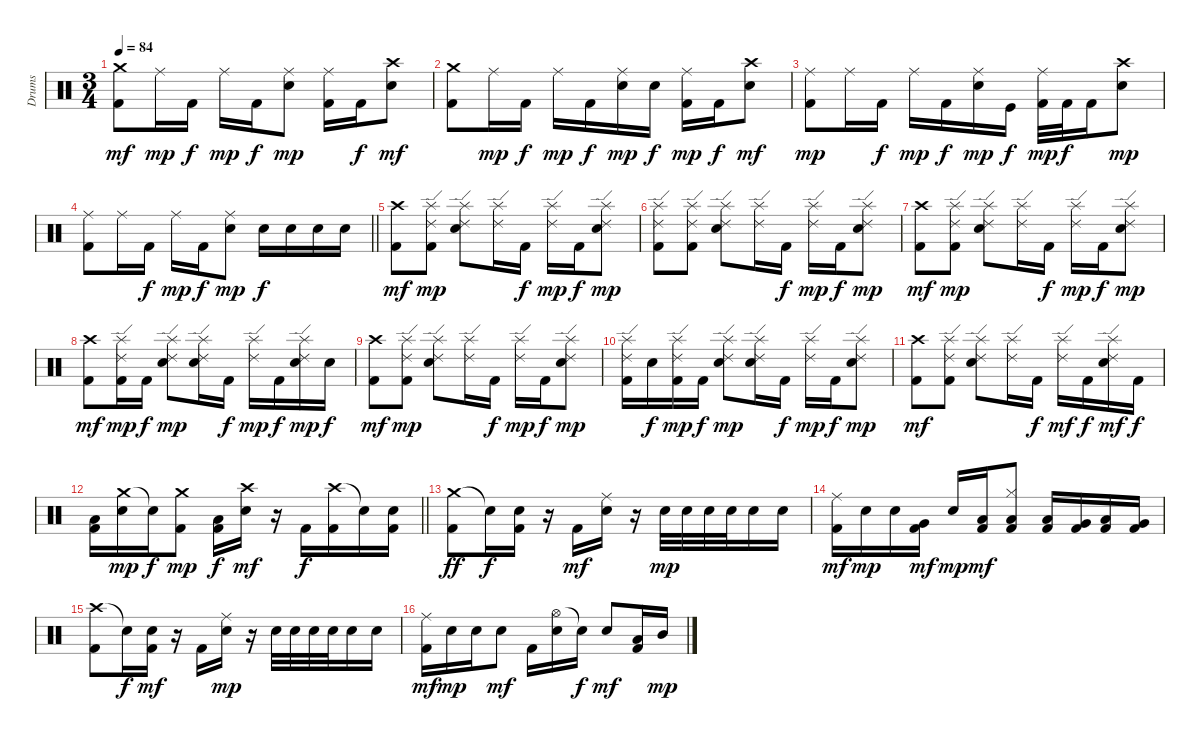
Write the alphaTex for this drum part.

\track ("Drums" "Drums") {instrument percussion}
\staff {score}
\articulation defaults
\ts (3 4)
\tempo 84
\clef neutral
\ks c
("Crash medium (hit)" "Kick (hit) 2").8{dy mf} "Ride (middle)".16{dy mp} "Kick (hit) 2".16{dy f} "Ride (middle)".16{dy mp} "Kick (hit) 2".16{dy f} ("Ride (middle)" "Snare (hit) 2").8{dy mp} ("Ride (middle)" "Kick (hit) 2").16 "Kick (hit) 2".16{dy f} ("Crash high (hit)" "Snare (hit) 2").8{dy mf} |
("Crash medium (hit)" "Kick (hit) 2").8 "Ride (middle)".16{dy mp} "Kick (hit) 2".16{dy f} "Ride (middle)".16{dy mp} "Kick (hit) 2".16{dy f} ("Ride (middle)" "Snare (hit) 2").16{dy mp} "Snare (hit) 2".16{dy f} ("Ride (middle)" "Kick (hit) 2").16{dy mp} "Kick (hit) 2".16{dy f} ("Crash high (hit)" "Snare (hit) 2").8{dy mf} |
("Ride (middle)" "Kick (hit) 2").8{dy mp} "Ride (middle)".16 "Kick (hit) 2".16{dy f} "Ride (middle)".16{dy mp} "Kick (hit) 2".16{dy f} ("Ride (middle)" "Snare (hit) 2").16{dy mp} "Kick (hit)".16{dy f} ("Ride (middle)" "Kick (hit) 2").32{dy mp} "Kick (hit) 2".32{dy f} "Kick (hit) 2".16 ("Crash high (hit)" "Snare (hit) 2").8{dy mp} |
\barLineRight lightlight
("Ride (middle)" "Kick (hit) 2").8 "Ride (middle)".16 "Kick (hit) 2".16{dy f} "Ride (middle)".16{dy mp} "Kick (hit) 2".16{dy f} ("Ride (middle)" "Snare (hit) 2").8{dy mp} "Snare (hit) 2".16{dy f} "Snare (hit) 2".16 "Snare (hit) 2".16 "Snare (hit) 2".16 |
\section ("" "")
("Crash high (hit)" "Kick (hit) 2").8{dy mf} ("Ride (edge) 2" "Splash (hit)" "Kick (hit) 2").8{dy mp} ("Ride (edge) 2" "Splash (hit)" "Snare (hit) 2").8 ("Ride (edge) 2" "Splash (hit)").16 "Kick (hit) 2".16{dy f} ("Ride (edge) 2" "Splash (hit)").16{dy mp} "Kick (hit) 2".16{dy f} ("Ride (edge) 2" "Splash (hit)" "Snare (hit) 2").8{dy mp} |
("Ride (edge) 2" "Splash (hit)" "Kick (hit) 2").8 ("Ride (edge) 2" "Splash (hit)" "Kick (hit) 2").8 ("Ride (edge) 2" "Splash (hit)" "Snare (hit) 2").8 ("Ride (edge) 2" "Splash (hit)").16 "Kick (hit) 2".16{dy f} ("Ride (edge) 2" "Splash (hit)").16{dy mp} "Kick (hit) 2".16{dy f} ("Ride (edge) 2" "Splash (hit)" "Snare (hit) 2").8{dy mp} |
("Crash high (hit)" "Kick (hit) 2").8{dy mf} ("Ride (edge) 2" "Splash (hit)" "Kick (hit) 2").8{dy mp} ("Ride (edge) 2" "Splash (hit)" "Snare (hit) 2").8 ("Ride (edge) 2" "Splash (hit)").16 "Kick (hit) 2".16{dy f} ("Ride (edge) 2" "Splash (hit)").16{dy mp} "Kick (hit) 2".16{dy f} ("Ride (edge) 2" "Splash (hit)" "Snare (hit) 2").8{dy mp} |
("Crash high (hit)" "Kick (hit) 2").8{dy mf} ("Ride (edge) 2" "Splash (hit)" "Kick (hit) 2").16{dy mp} "Kick (hit) 2".16{dy f} ("Ride (edge) 2" "Splash (hit)" "Snare (hit) 2").8{dy mp} ("Ride (edge) 2" "Splash (hit)" "Snare (hit) 2").16 "Kick (hit) 2".16{dy f} ("Ride (edge) 2" "Splash (hit)").16{dy mp} "Kick (hit) 2".16{dy f} ("Ride (edge) 2" "Splash (hit)" "Snare (hit) 2").16{dy mp} "Snare (hit) 2".16{dy f} |
("Crash high (hit)" "Kick (hit) 2").8{dy mf} ("Ride (edge) 2" "Splash (hit)" "Kick (hit) 2").8{dy mp} ("Ride (edge) 2" "Splash (hit)" "Snare (hit) 2").8 ("Ride (edge) 2" "Splash (hit)").16 "Kick (hit) 2".16{dy f} ("Ride (edge) 2" "Splash (hit)").16{dy mp} "Kick (hit) 2".16{dy f} ("Ride (edge) 2" "Splash (hit)" "Snare (hit) 2").8{dy mp} |
("Ride (edge) 2" "Splash (hit)" "Kick (hit) 2").16 "Snare (hit) 2".16{dy f} ("Ride (edge) 2" "Splash (hit)" "Kick (hit) 2").16{dy mp} "Kick (hit) 2".16{dy f} ("Ride (edge) 2" "Splash (hit)" "Snare (hit) 2").8{dy mp} ("Ride (edge) 2" "Splash (hit)" "Snare (hit) 2").16 "Kick (hit) 2".16{dy f} ("Ride (edge) 2" "Splash (hit)").16{dy mp} "Kick (hit) 2".16{dy f} ("Ride (edge) 2" "Splash (hit)" "Snare (hit) 2").8{dy mp} |
("Crash high (hit)" "Kick (hit) 2").8{dy mf} ("Ride (edge) 2" "Splash (hit)" "Kick (hit) 2").8 ("Ride (edge) 2" "Splash (hit)" "Snare (hit) 2").8 ("Ride (edge) 2" "Splash (hit)").16 "Kick (hit) 2".16{dy f} ("Ride (edge) 2" "Splash (hit)").16{dy mf} "Kick (hit) 2".16{dy f} ("Ride (edge) 2" "Splash (hit)" "Snare (hit) 2").16{dy mf} "Kick (hit) 2".16{dy f} |
\barLineRight lightlight
("Low Floor Tom (hit)" "Kick (hit) 2").16 ("Crash medium (hit)" "Snare (hit) 2").16{dy mp} "Snare (hit)"{t}.16{dy f} ("Crash medium (hit)" "Kick (hit) 2").8{dy mp} ("Low Floor Tom (hit)" "Kick (hit) 2").16{dy f} ("Crash high (hit)" "Snare (hit) 2").16{dy mf} r.16 "Kick (hit) 2".16{dy f} ("Crash high (hit)" "Kick (hit) 2").16 "Snare (hit)"{t}.16 ("Snare (hit) 2" "Kick (hit) 2").16 |
\section ("" "")
("Crash medium (hit)" "Kick (hit) 2").8{dy ff} "Snare (hit)"{t}.16{dy f} ("Snare (hit) 2" "Kick (hit) 2").16 r.16 "Kick (hit) 2".16{dy mf} ("Ride (middle)" "Snare (hit) 2").16 r.16 "Snare (hit) 2".32{dy mp} "Snare (hit) 2".32 "Snare (hit) 2".32 "Snare (hit) 2".32 "Snare (hit) 2".16 "Snare (hit) 2".16 |
("Ride (middle)" "Kick (hit) 2").16{dy mf} "Snare (hit) 2".16{dy mp} "Snare (hit) 2".16 ("Very Low Tom (hit)" "Kick (hit) 2").16{dy mf} "Snare (hit) 2".16{dy mp} ("Low Floor Tom (hit)" "Kick (hit) 2").16{dy mf} ("Hi-Hat (closed)" "Low Tom (hit)" "Kick (hit) 2").8 ("Low Tom (hit)" "Kick (hit) 2").16 ("Very Low Tom (hit)" "Kick (hit) 2").16 ("Low Floor Tom (hit)" "Kick (hit) 2").16 ("Very Low Tom (hit)" "Kick (hit) 2").16 |
("Crash high (hit)" "Kick (hit) 2").8 "Snare (hit)"{t}.16{dy f} ("Snare (hit) 2" "Kick (hit) 2").16{dy mf} r.16 "Kick (hit) 2".16 ("Ride (middle)" "Snare (hit) 2").16{dy mp} r.16 "Snare (hit) 2".32 "Snare (hit) 2".32 "Snare (hit) 2".32 "Snare (hit) 2".32 "Snare (hit) 2".16 "Snare (hit) 2".16 |
("Ride (middle)" "Kick (hit) 2").16{dy mf} "Snare (hit) 2".16{dy mp} "Snare (hit) 2".16 "Snare (hit) 2".8{dy mf} "Kick (hit) 2".16 ("Hi-Hat (open)" "Snare (hit) 2").16 "Snare (hit)"{t}.16{dy f} "Snare (hit) 2".8{dy mf} ("Low Tom (hit)" "Kick (hit) 2").16 "Mid Tom (hit)".16{dy mp}
